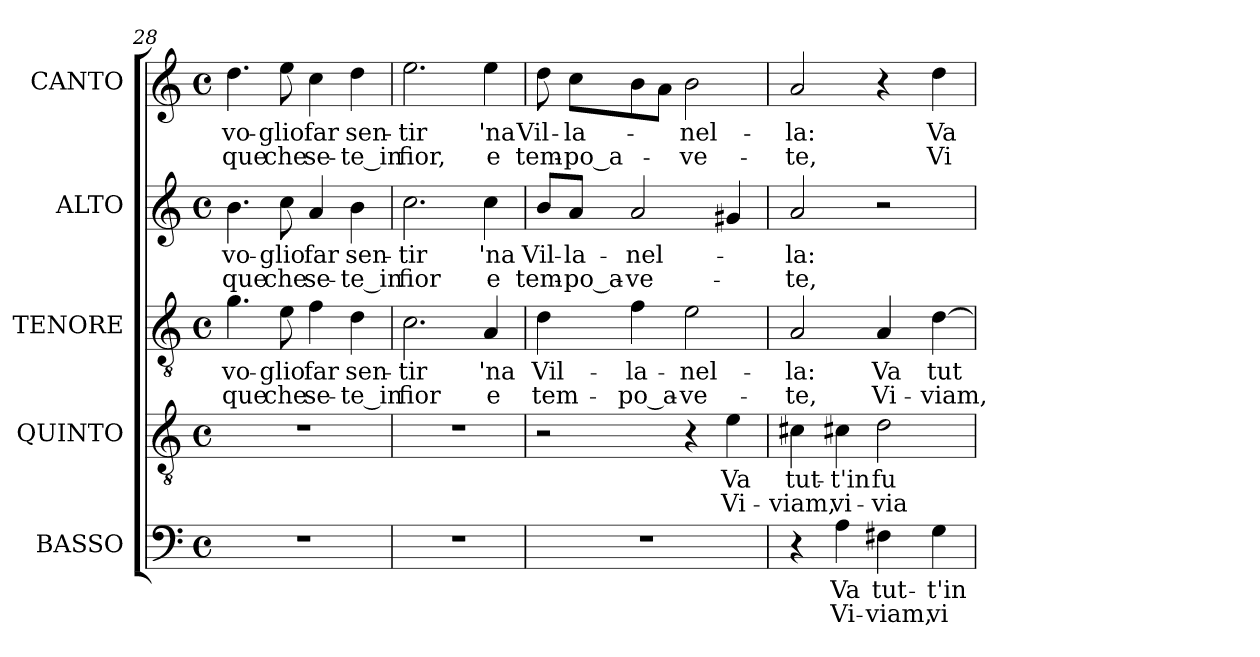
**kern	**text	**text	**kern	**text	**text	**kern	**text	**text	**kern	**text	**text	**kern	**text	**text
*part5	*part5	*part5	*part4	*part4	*part4	*part3	*part3	*part3	*part2	*part2	*part2	*part1	*part1	*part1
*staff5	*staff5	*staff5	*staff4	*staff4	*staff4	*staff3	*staff3	*staff3	*staff2	*staff2	*staff2	*staff1	*staff1	*staff1
*I"BASSO	*	*	*I"QUINTO	*	*	*I"TENORE	*	*	*I"ALTO	*	*	*I"CANTO	*	*
*I'B	*	*	*I'T	*	*	*	*	*	*	*	*	*	*	*
!!LO:PB:g=z
*clefF4	*	*	*clefGv2	*	*	*clefGv2	*	*	*clefG2	*	*	*clefG2	*	*
*	*	*	*ITrd7c12	*	*	*ITrd7c12	*	*	*	*	*	*	*	*
*k[]	*	*	*k[]	*	*	*k[]	*	*	*k[]	*	*	*k[]	*	*
*C:	*	*	*C:	*	*	*C:	*	*	*C:	*	*	*C:	*	*
*M4/4	*	*	*M4/4	*	*	*M4/4	*	*	*M4/4	*	*	*M4/4	*	*
*met(c)	*	*	*met(c)	*	*	*met(c)	*	*	*met(c)	*	*	*met(c)	*	*
=28	=28	=28	=28	=28	=28	=28	=28	=28	=28	=28	=28	=28	=28	=28
!	!	!	!	!	!	!	!LO:LY:b:color=#000000	!LO:LY:b:color=#000000	!	!	!	!	!	!
!	!	!	!	!	!	!	!	!	!	!LO:LY:b:color=#000000	!LO:LY:b:color=#000000	!	!	!
!	!	!	!	!	!	!	!	!	!	!	!	!	!LO:LY:b:color=#000000	!LO:LY:b:color=#000000
1r	.	.	1r	.	.	4.Gi\	vo-	-que	4.bi\	vo-	-que	4.ddi\	vo-	-que
!	!	!	!	!	!	!	!LO:LY:b:color=#000000	!LO:LY:b:color=#000000	!	!	!	!	!	!
!	!	!	!	!	!	!	!	!	!	!LO:LY:b:color=#000000	!LO:LY:b:color=#000000	!	!	!
!	!	!	!	!	!	!	!	!	!	!	!	!	!LO:LY:b:color=#000000	!LO:LY:b:color=#000000
.	.	.	.	.	.	8Ei\	-glio	che	8cci\	-glio	che	8eei\	-glio	che
!	!	!	!	!	!	!	!LO:LY:b:color=#000000	!LO:LY:b:color=#000000	!	!	!	!	!	!
!	!	!	!	!	!	!	!	!	!	!LO:LY:b:color=#000000	!LO:LY:b:color=#000000	!	!	!
!	!	!	!	!	!	!	!	!	!	!	!	!	!LO:LY:b:color=#000000	!LO:LY:b:color=#000000
.	.	.	.	.	.	4Fi\	far	se-	4ai/	far	se-	4cci\	far	se-
!	!	!	!	!	!	!	!LO:LY:b:color=#000000	!LO:LY:b:color=#000000	!	!	!	!	!	!
!	!	!	!	!	!	!	!	!	!	!LO:LY:b:color=#000000	!LO:LY:b:color=#000000	!	!	!
!	!	!	!	!	!	!	!	!	!	!	!	!	!LO:LY:b:color=#000000	!LO:LY:b:color=#000000
.	.	.	.	.	.	4Di\	sen-	-te_in	4bi\	sen-	-te_in	4ddi\	sen-	-te_in
=29	=29	=29	=29	=29	=29	=29	=29	=29	=29	=29	=29	=29	=29	=29
!	!	!	!	!	!	!	!LO:LY:b:color=#000000	!LO:LY:b:color=#000000	!	!	!	!	!	!
!	!	!	!	!	!	!	!	!	!	!LO:LY:b:color=#000000	!LO:LY:b:color=#000000	!	!	!
!	!	!	!	!	!	!	!	!	!	!	!	!	!LO:LY:b:color=#000000	!LO:LY:b:color=#000000
1r	.	.	1r	.	.	2.Ci\	-tir	fior	2.cci\	-tir	fior	2.eei\	-tir	fior,
!	!	!	!	!	!	!	!LO:LY:b:color=#000000	!LO:LY:b:color=#000000	!	!	!	!	!	!
!	!	!	!	!	!	!	!	!	!	!LO:LY:b:color=#000000	!LO:LY:b:color=#000000	!	!	!
!	!	!	!	!	!	!	!	!	!	!	!	!	!LO:LY:b:color=#000000	!LO:LY:b:color=#000000
.	.	.	.	.	.	4AAi/	'na	e	4cci\	'na	e	4eei\	'na	e
=30	=30	=30	=30	=30	=30	=30	=30	=30	=30	=30	=30	=30	=30	=30
!	!	!	!	!	!	!	!LO:LY:b:color=#000000	!LO:LY:b:color=#000000	!	!	!	!	!	!
!	!	!	!	!	!	!	!	!	!	!LO:LY:b:color=#000000	!LO:LY:b:color=#000000	!	!	!
!	!	!	!	!	!	!	!	!	!	!	!	!	!LO:LY:b:color=#000000	!LO:LY:b:color=#000000
1r	.	.	2r	.	.	4Di\	Vil-	tem-	8bi/L	Vil-	tem-	8ddi\	Vil-	tem-
!	!	!	!	!	!	!	!	!	!	!LO:LY:b:color=#000000	!LO:LY:b:color=#000000	!	!	!
!	!	!	!	!	!	!	!	!	!	!	!	!	!LO:LY:b:color=#000000	!LO:LY:b:color=#000000
.	.	.	.	.	.	.	.	.	8ai/J	-la-	-po_a-	8cci\L	-la-	-po_a-
!	!	!	!	!	!	!	!LO:LY:b:color=#000000	!LO:LY:b:color=#000000	!	!	!	!	!	!
!	!	!	!	!	!	!	!	!	!	!LO:LY:b:color=#000000	!LO:LY:b:color=#000000	!	!	!
.	.	.	.	.	.	4Fi\	-la-	-po_a-	2ai/	-nel-	-ve-	8bi\	.	.
.	.	.	.	.	.	.	.	.	.	.	.	8ai\J	.	.
!	!	!	!	!	!	!	!LO:LY:b:color=#000000	!LO:LY:b:color=#000000	!	!	!	!	!	!
!	!	!	!	!	!	!	!	!	!	!	!	!	!LO:LY:b:color=#000000	!LO:LY:b:color=#000000
.	.	.	4r	.	.	2Ei\	-nel-	-ve-	.	.	.	2bi\	-nel-	-ve-
!	!	!	!	!LO:LY:b:color=#000000	!LO:LY:b:color=#000000	!	!	!	!	!	!	!	!	!
.	.	.	4Ei\	Va	Vi-	.	.	.	4g#Xi/	.	.	.	.	.
=31	=31	=31	=31	=31	=31	=31	=31	=31	=31	=31	=31	=31	=31	=31
!	!	!	!	!LO:LY:b:color=#000000	!LO:LY:b:color=#000000	!	!	!	!	!	!	!	!	!
!	!	!	!	!	!	!	!LO:LY:b:color=#000000	!LO:LY:b:color=#000000	!	!	!	!	!	!
!	!	!	!	!	!	!	!	!	!	!LO:LY:b:color=#000000	!LO:LY:b:color=#000000	!	!	!
!	!	!	!	!	!	!	!	!	!	!	!	!	!LO:LY:b:color=#000000	!LO:LY:b:color=#000000
4r	.	.	4C#Xi\	tut-	-viam,	2AAi/	-la:	-te,	2ai/	-la:	-te,	2ai/	-la:	-te,
!	!LO:LY:b:color=#000000	!LO:LY:b:color=#000000	!	!	!	!	!	!	!	!	!	!	!	!
!	!	!	!	!LO:LY:b:color=#000000	!LO:LY:b:color=#000000	!	!	!	!	!	!	!	!	!
4Ai\	Va	Vi-	4C#Xi\	-t'in	vi-	.	.	.	.	.	.	.	.	.
!	!LO:LY:b:color=#000000	!LO:LY:b:color=#000000	!	!	!	!	!	!	!	!	!	!	!	!
!	!	!	!	!LO:LY:b:color=#000000	!LO:LY:b:color=#000000	!	!	!	!	!	!	!	!	!
!	!	!	!	!	!	!	!LO:LY:b:color=#000000	!LO:LY:b:color=#000000	!	!	!	!	!	!
4F#Xi\	tut-	-viam,	2Di\	fu-	-via-	4AAi/	Va	Vi-	2r	.	.	4r	.	.
!	!LO:LY:b:color=#000000	!LO:LY:b:color=#000000	!	!	!	!	!	!	!	!	!	!	!	!
!	!	!	!	!	!	!	!LO:LY:b:color=#000000	!LO:LY:b:color=#000000	!	!	!	!	!	!
!	!	!	!	!	!	!	!	!	!	!	!	!	!LO:LY:b:color=#000000	!LO:LY:b:color=#000000
4Gi\	-t'in	vi-	.	.	.	[>4Di\	tut-	-viam,	.	.	.	4ddi\	Va	Vi-
=	=	=	=	=	=	=	=	=	=	=	=	=	=	=
*-	*-	*-	*-	*-	*-	*-	*-	*-	*-	*-	*-	*-	*-	*-
